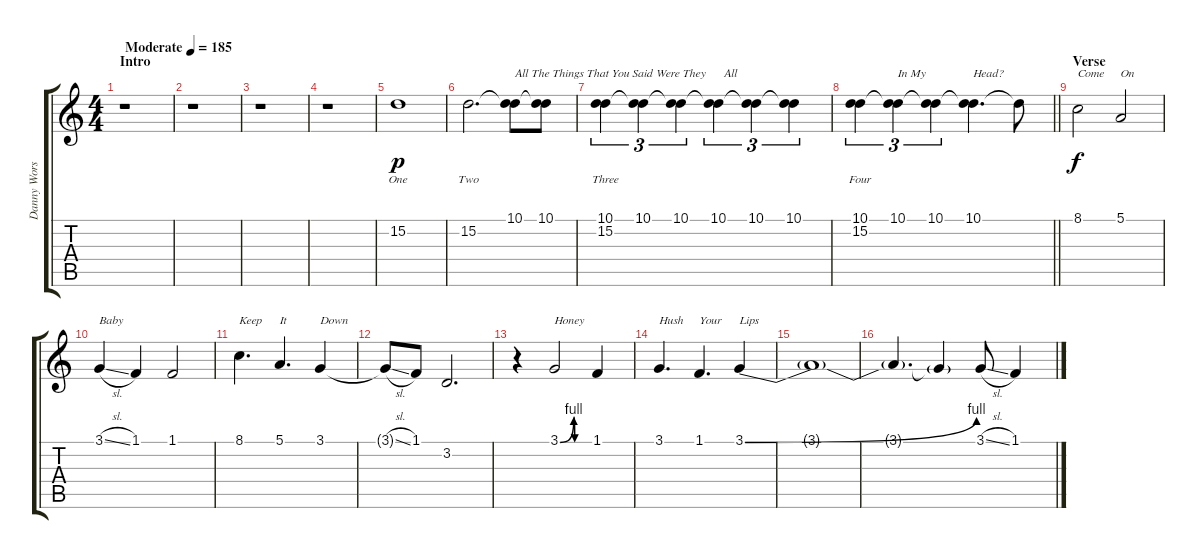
\track ("Danny Worsnop (Vocal)" "Danny Wors") {instrument lead2sawtooth}
\staff {score tabs}
\tuning (E4 B3 G3 D3 A2 E2) {hide}
\ts (4 4)
\section ("" "Intro")
\tempo (185 "Moderate")
\clef g2
\ks c
r.1{dy p instrument lead2sawtooth} |
r.1 |
r.1 |
r.1 |
15.2.1{lyrics (0 "One") lyrics (1 "") lyrics (2 "") lyrics (3 "") lyrics (4 "")} |
15.2.2{d lyrics (0 "Two") lyrics (1 "") lyrics (2 "") lyrics (3 "") lyrics (4 "")} (10.1 15.2{t}).8{txt "All The Things That You Said Were They      All" lyrics (0 "") lyrics (1 "") lyrics (2 "") lyrics (3 "") lyrics (4 "")} (10.1 15.2{t}).8{lyrics (0 "") lyrics (1 "") lyrics (2 "") lyrics (3 "") lyrics (4 "")} |
(10.1 15.2).4{tu (3 2) lyrics (0 "Three") lyrics (1 "") lyrics (2 "") lyrics (3 "") lyrics (4 "")} (10.1 15.2{t}).4{tu (3 2) lyrics (0 "") lyrics (1 "") lyrics (2 "") lyrics (3 "") lyrics (4 "")} (10.1 15.2{t}).4{tu (3 2) lyrics (0 "") lyrics (1 "") lyrics (2 "") lyrics (3 "") lyrics (4 "")} (10.1 15.2{t}).4{tu (3 2) lyrics (0 "") lyrics (1 "") lyrics (2 "") lyrics (3 "") lyrics (4 "")} (10.1 15.2{t}).4{tu (3 2) lyrics (0 "") lyrics (1 "") lyrics (2 "") lyrics (3 "") lyrics (4 "")} (10.1 15.2{t}).4{tu (3 2) lyrics (0 "") lyrics (1 "") lyrics (2 "") lyrics (3 "") lyrics (4 "")} |
\barLineRight lightlight
(10.1 15.2).4{tu (3 2) lyrics (0 "Four") lyrics (1 "") lyrics (2 "") lyrics (3 "") lyrics (4 "")} (10.1 15.2{t}).4{tu (3 2) txt "In My"} (10.1 15.2{t}).4{tu (3 2)} (10.1 15.2{t}).4{d txt "Head?"} 15.2{t}.8 |
\section ("" "Verse")
8.1.2{txt "Come" dy f} 5.1.2{txt "On"} |
3.1{sl}.4{txt "Baby"} 1.1.4 1.1.2 |
8.1.4{d txt "Keep"} 5.1.4{d txt "It"} 3.1.4{txt "Down"} |
3.1{sl t}.8 1.1.8 3.2.2{d} |
r.4 3.1{be (custom 0 0 28 4 30 0 60 0)}.2{txt "Honey"} 1.1.4 |
3.1.4{d txt "Hush"} 1.1.4{d txt "Your"} 3.1{be (bend 0 0 60 4)}.4{txt "Lips"} |
3.1{t}.1 |
3.1{t}.4{d} 3.1{t}.4 3.1{sl}.8 1.1.4
